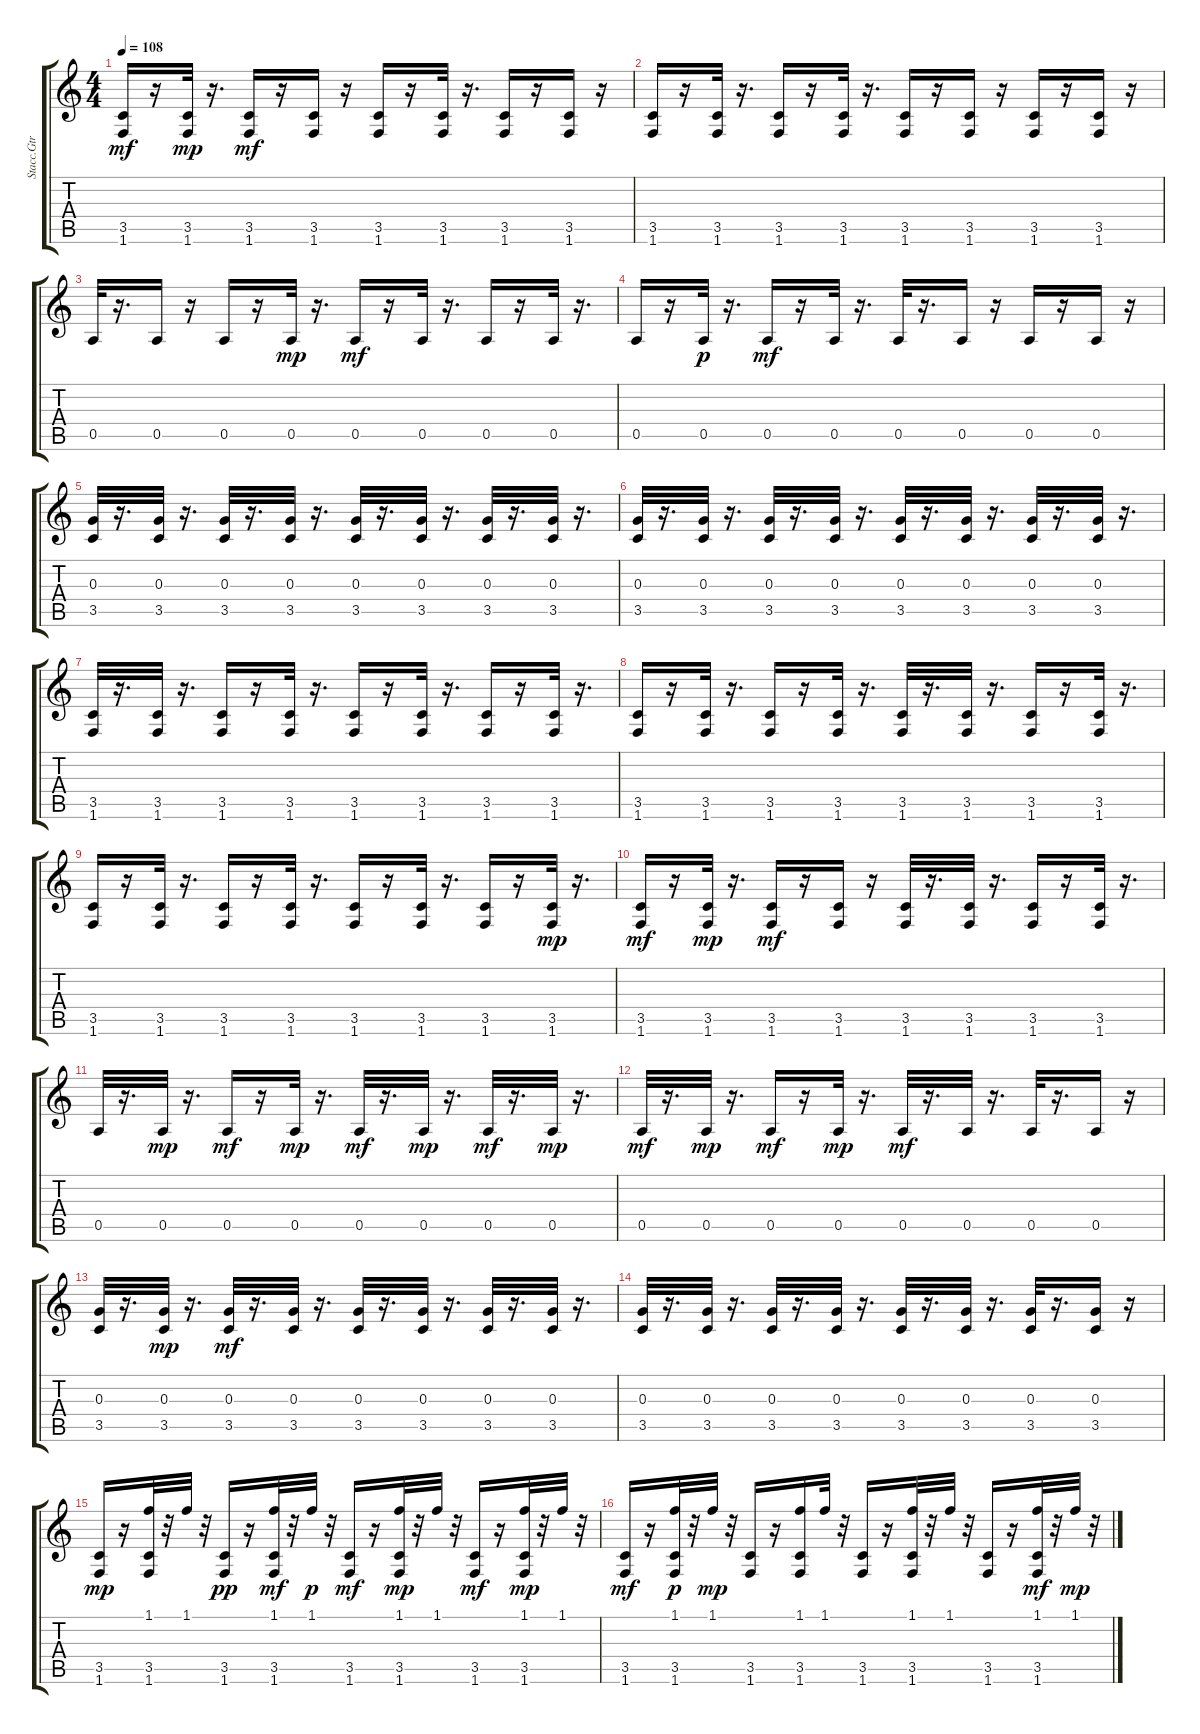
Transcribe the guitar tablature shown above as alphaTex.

\track ("Stacc.Gtr           " "Stacc.Gtr ") {instrument acousticguitarnylon}
\staff {score tabs}
\tuning (E4 B3 G3 D3 A2 E2) {hide}
\ts (4 4)
\tempo 108
\clef g2
\ks c
(3.5 1.6).16{dy mf} r.16 (3.5 1.6).32{dy mp} r.16{d} (3.5 1.6).16{dy mf} r.16 (3.5 1.6).16 r.16 (3.5 1.6).16 r.16 (3.5 1.6).32 r.16{d} (3.5 1.6).16 r.16 (3.5 1.6).16 r.16 |
(3.5 1.6).16 r.16 (3.5 1.6).32 r.16{d} (3.5 1.6).16 r.16 (3.5 1.6).32 r.16{d} (3.5 1.6).16 r.16 (3.5 1.6).16 r.16 (3.5 1.6).16 r.16 (3.5 1.6).16 r.16 |
0.5.32 r.16{d} 0.5.16 r.16 0.5.16 r.16 0.5.32{dy mp} r.16{d} 0.5.16{dy mf} r.16 0.5.32 r.16{d} 0.5.16 r.16 0.5.32 r.16{d} |
0.5.16 r.16 0.5.32{dy p} r.16{d} 0.5.16{dy mf} r.16 0.5.32 r.16{d} 0.5.32 r.16{d} 0.5.16 r.16 0.5.16 r.16 0.5.16 r.16 |
(0.3 3.5).32 r.16{d} (0.3 3.5).32 r.16{d} (0.3 3.5).32 r.16{d} (0.3 3.5).32 r.16{d} (0.3 3.5).32 r.16{d} (0.3 3.5).32 r.16{d} (0.3 3.5).32 r.16{d} (0.3 3.5).32 r.16{d} |
(0.3 3.5).32 r.16{d} (0.3 3.5).32 r.16{d} (0.3 3.5).32 r.16{d} (0.3 3.5).32 r.16{d} (0.3 3.5).32 r.16{d} (0.3 3.5).32 r.16{d} (0.3 3.5).32 r.16{d} (0.3 3.5).32 r.16{d} |
(3.5 1.6).32 r.16{d} (3.5 1.6).32 r.16{d} (3.5 1.6).16 r.16 (3.5 1.6).32 r.16{d} (3.5 1.6).16 r.16 (3.5 1.6).32 r.16{d} (3.5 1.6).16 r.16 (3.5 1.6).32 r.16{d} |
(3.5 1.6).16 r.16 (3.5 1.6).32 r.16{d} (3.5 1.6).16 r.16 (3.5 1.6).32 r.16{d} (3.5 1.6).32 r.16{d} (3.5 1.6).32 r.16{d} (3.5 1.6).16 r.16 (3.5 1.6).32 r.16{d} |
(3.5 1.6).16 r.16 (3.5 1.6).32 r.16{d} (3.5 1.6).16 r.16 (3.5 1.6).32 r.16{d} (3.5 1.6).16 r.16 (3.5 1.6).32 r.16{d} (3.5 1.6).16 r.16 (3.5 1.6).32{dy mp} r.16{d} |
(3.5 1.6).16{dy mf} r.16 (3.5 1.6).32{dy mp} r.16{d} (3.5 1.6).16{dy mf} r.16 (3.5 1.6).16 r.16 (3.5 1.6).32 r.16{d} (3.5 1.6).32 r.16{d} (3.5 1.6).16 r.16 (3.5 1.6).32 r.16{d} |
0.5.32 r.16{d} 0.5.32{dy mp} r.16{d} 0.5.16{dy mf} r.16 0.5.32{dy mp} r.16{d} 0.5.32{dy mf} r.16{d} 0.5.32{dy mp} r.16{d} 0.5.32{dy mf} r.16{d} 0.5.32{dy mp} r.16{d} |
0.5.32{dy mf} r.16{d} 0.5.32{dy mp} r.16{d} 0.5.16{dy mf} r.16 0.5.32{dy mp} r.16{d} 0.5.32{dy mf} r.16{d} 0.5.32 r.16{d} 0.5.32 r.16{d} 0.5.16 r.16 |
(0.3 3.5).32 r.16{d} (0.3 3.5).32{dy mp} r.16{d} (0.3 3.5).32{dy mf} r.16{d} (0.3 3.5).32 r.16{d} (0.3 3.5).32 r.16{d} (0.3 3.5).32 r.16{d} (0.3 3.5).32 r.16{d} (0.3 3.5).32 r.16{d} |
(0.3 3.5).32 r.16{d} (0.3 3.5).32 r.16{d} (0.3 3.5).32 r.16{d} (0.3 3.5).32 r.16{d} (0.3 3.5).32 r.16{d} (0.3 3.5).32 r.16{d} (0.3 3.5).32 r.16{d} (0.3 3.5).16 r.16 |
(3.5 1.6).16{dy mp} r.16 (1.1 3.5 1.6).32 r.32 1.1.32 r.32 (3.5 1.6).16{dy pp} r.16 (1.1 3.5 1.6).32{dy mf} r.32 1.1.32{dy p} r.32 (3.5 1.6).16{dy mf} r.16 (1.1 3.5 1.6).32{dy mp} r.32 1.1.32 r.32 (3.5 1.6).16{dy mf} r.16 (1.1 3.5 1.6).32{dy mp} r.32 1.1.32 r.32 |
(3.5 1.6).16{dy mf} r.16 (1.1 3.5 1.6).32{dy p} r.32 1.1.32{dy mp} r.32 (3.5 1.6).16 r.16 (1.1 3.5 1.6).16 1.1.32 r.32 (3.5 1.6).16 r.16 (1.1 3.5 1.6).32 r.32 1.1.32 r.32 (3.5 1.6).16 r.16 (1.1 3.5 1.6).32{dy mf} r.32 1.1.32{dy mp} r.32
